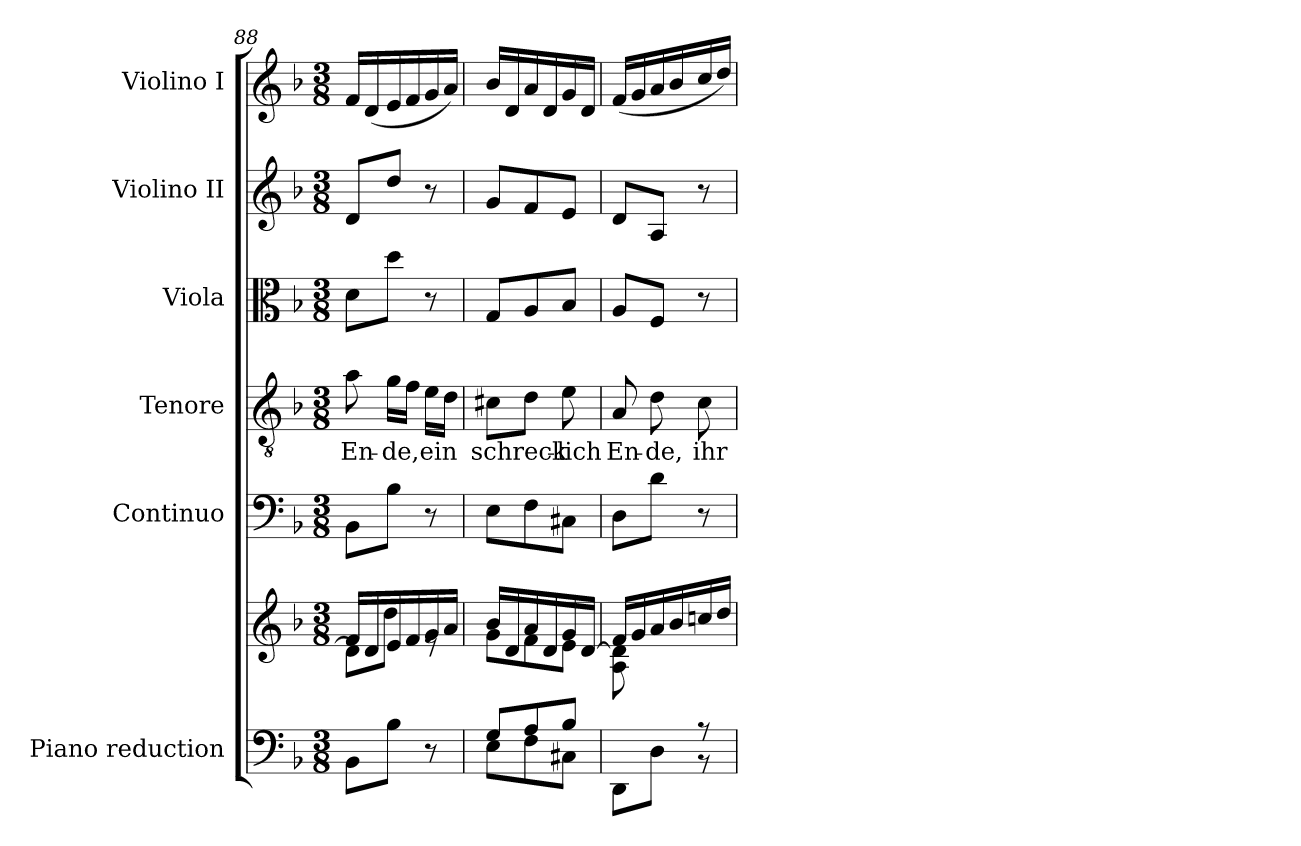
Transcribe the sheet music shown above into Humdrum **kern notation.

**kern	**kern	**kern	**kern	**text	**kern	**kern	**kern
*part6	*part6	*part5	*part4	*part4	*part3	*part2	*part1
*staff7	*staff6	*staff5	*staff4	*staff4	*staff3	*staff2	*staff1
*I"Piano reduction	*	*I"Continuo	*I"Tenore	*	*I"Viola	*I"Violino II	*I"Violino I
*I'Pno	*	*	*	*	*I'Vla	*I'Vln	*I'Vln
*clefF4	*clefG2	*clefF4	*clefGv2	*	*clefC3	*clefG2	*clefG2
*k[b-]	*k[b-]	*k[b-]	*k[b-]	*	*k[b-]	*k[b-]	*k[b-]
*M3/8	*M3/8	*M3/8	*M3/8	*	*M3/8	*M3/8	*M3/8
=88	=88	=88	=88	=88	=88	=88	=88
*	*^	*	*	*	*	*	*
!	!	!	!	!	!LO:LY:b	!	!	!
8BB-\L	16f/LL	8d\L]	8BB-\L	8a\	En-	8d\L	8d/L	16f/LL
.	16d/	.	.	.	.	.	.	(<16d/
!	!	!	!	!	!LO:LY:b	!	!	!
8B-\J	16e/	8dd\J	8B-\J	16g\LL	-de,	8dd\J	8dd/J	16e/
.	16f/	.	.	16f\JJ	.	.	.	16f/
!	!	!	!	!	!LO:LY:b	!	!	!
8r	16g/	8re	8r	16e\LL	ein	8r	8r	16g/
.	16a/JJ	.	.	16d\JJ	.	.	.	16a/JJ)
=89	=89	=89	=89	=89	=89	=89	=89	=89
*^	*	*	*	*	*	*	*	*
!	!	!	!	!	!	!LO:LY:b	!	!	!
8G/L	8E\L	16b-/LL	8g\L	8E\L	8c#X\L	schreck-	8G/L	8g/L	16b-/LL
.	.	16d/	.	.	.	.	.	.	16d/
8A/	8F\	16a/	8f\	8F\	8d\J	.	8A/	8f/	16a/
.	.	16d/	.	.	.	.	.	.	16d/
!	!	!	!	!	!	!LO:LY:b	!	!	!
8B-/J	8C#X\J	16g/	8e\J	8C#X\J	8e\	-lich	8B-/J	8e/J	16g/
.	.	[16d/JJ	.	.	.	.	.	.	16d/JJ
=90	=90	=90	=90	=90	=90	=90	=90	=90	=90
!	!	!	!	!	!	!LO:LY:b	!	!	!
8ryy	8DD\L	16f/LL	8A\ 8d\]L	8D\L	8A/	En-	8A/L	8d/L	(<16f/LL
.	.	16g/	.	.	.	.	.	.	16g/
!	!	!	!	!	!	!LO:LY:b	!	!	!
8F/ 8A/J	8D\J	16a/	4ryy	8d\J	8d\	-de,	8F/J	8A/J	16a/
.	.	16b-/	.	.	.	.	.	.	16b-/
!	!	!	!	!	!	!LO:LY:b	!	!	!
8r	8r	16ccn/	.	8r	8c\	ihr	8r	8r	16cc/
.	.	16dd/JJ	.	.	.	.	.	.	16dd/JJ)
*v	*v	*	*	*	*	*	*	*	*
*	*v	*v	*	*	*	*	*	*
=	=	=	=	=	=	=	=
*-	*-	*-	*-	*-	*-	*-	*-
